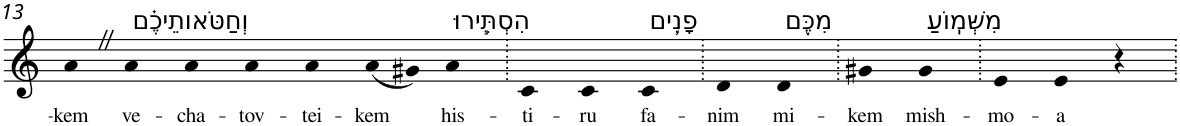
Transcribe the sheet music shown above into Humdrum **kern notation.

**kern	**text
*part1	*part1
*staff1	*staff1
*I"Piano	*
*I'Pno	*
!!LO:PB:g=z
*clefG2	*
*k[]	*
=13	=13
!	!LO:LY:b
4aZ	-kem
!LO:TX:a:t=וְחַטֹּאותֵיכֶ֗ם	!
!	!LO:LY:b
4a	ve-
!	!LO:LY:b
4a	-cha-
!	!LO:LY:b
4a	-tov-
!	!LO:LY:b
4a	-tei-
!	!LO:LY:b
(8a	-kem
8g#X)	.
!LO:TX:a:t=הִסְתִּ֧ירוּ	!
!	!LO:LY:b
4a	his-
=14.	=14.
!	!LO:LY:b
4c	-ti-
!	!LO:LY:b
4c	-ru
!LO:TX:a:t=פָנִ֛ים	!
!	!LO:LY:b
4c	fa-
=15.	=15.
!	!LO:LY:b
4d	-nim
!LO:TX:a:t=מִכֶּ֖ם	!
!	!LO:LY:b
4d	mi-
=16.	=16.
!	!LO:LY:b
4g#X	-kem
!LO:TX:a:t=מִשְּׁמֽוֹעַ	!
!	!LO:LY:b
4g#	mish-
=17.	=17.
!	!LO:LY:b
4e	-mo-
!	!LO:LY:b
4e	-a
4r	.
=.	=.
*-	*-
